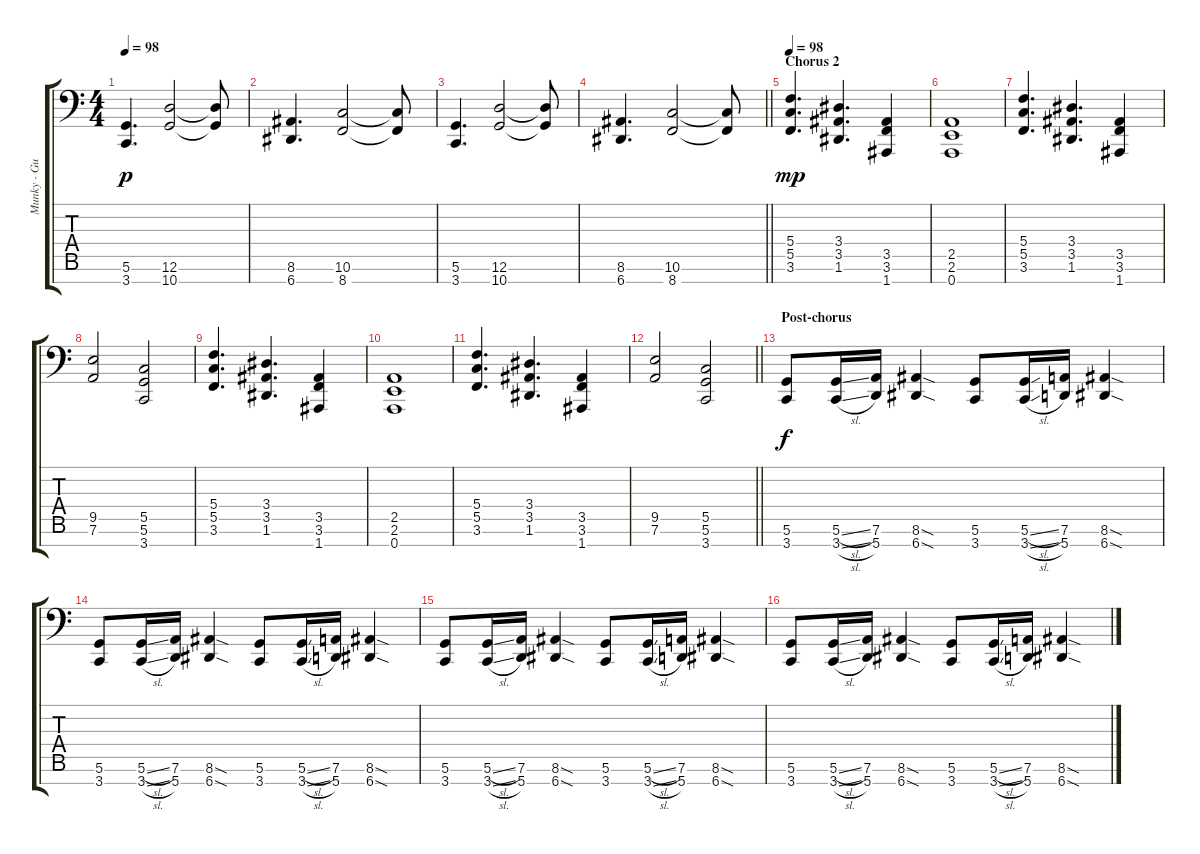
\track ("Munky - Guitar" "Munky - Gu") {instrument lead2sawtooth}
\staff {score tabs}
\tuning (D4 A3 F3 C3 G2 D2 A1) {hide}
\ts (4 4)
\tempo 98
\clef f4
\ks c
(5.6 3.7).4{d dy p} (12.6 10.7).2 (12.6{t} 10.7{t}).8 |
(8.6 6.7).4{d} (10.6 8.7).2 (10.6{t} 8.7{t}).8 |
(5.6 3.7).4{d} (12.6 10.7).2 (12.6{t} 10.7{t}).8 |
\barLineRight lightlight
(8.6 6.7).4{d} (10.6 8.7).2 (10.6{t} 8.7{t}).8 |
\section ("" "Chorus 2")
\tempo 98
(5.4 5.5 3.6).4{d dy mp instrument distortionguitar} (3.4 3.5 1.6).4{d} (3.5 3.6 1.7).4 |
(2.5 2.6 0.7).1 |
(5.4 5.5 3.6).4{d} (3.4 3.5 1.6).4{d} (3.5 3.6 1.7).4 |
(9.5 7.6).2 (5.5 5.6 3.7).2 |
(5.4 5.5 3.6).4{d} (3.4 3.5 1.6).4{d} (3.5 3.6 1.7).4 |
(2.5 2.6 0.7).1 |
(5.4 5.5 3.6).4{d} (3.4 3.5 1.6).4{d} (3.5 3.6 1.7).4 |
\barLineRight lightlight
(9.5 7.6).2 (5.5 5.6 3.7).2 |
\section ("" "Post-chorus")
(5.6 3.7).8{dy f instrument overdrivenguitar} (5.6{sl} 3.7{sl}).16 (7.6 5.7).16 (8.6{sod} 6.7{sod}).4 (5.6 3.7).8 (5.6{sl} 3.7{sl}).16 (7.6 5.7).16 (8.6{sod} 6.7{sod}).4 |
(5.6 3.7).8 (5.6{sl} 3.7{sl}).16 (7.6 5.7).16 (8.6{sod} 6.7{sod}).4 (5.6 3.7).8 (5.6{sl} 3.7{sl}).16 (7.6 5.7).16 (8.6{sod} 6.7{sod}).4 |
(5.6 3.7).8 (5.6{sl} 3.7{sl}).16 (7.6 5.7).16 (8.6{sod} 6.7{sod}).4 (5.6 3.7).8 (5.6{sl} 3.7{sl}).16 (7.6 5.7).16 (8.6{sod} 6.7{sod}).4 |
(5.6 3.7).8 (5.6{sl} 3.7{sl}).16 (7.6 5.7).16 (8.6{sod} 6.7{sod}).4 (5.6 3.7).8 (5.6{sl} 3.7{sl}).16 (7.6 5.7).16 (8.6{sod} 6.7{sod}).4
